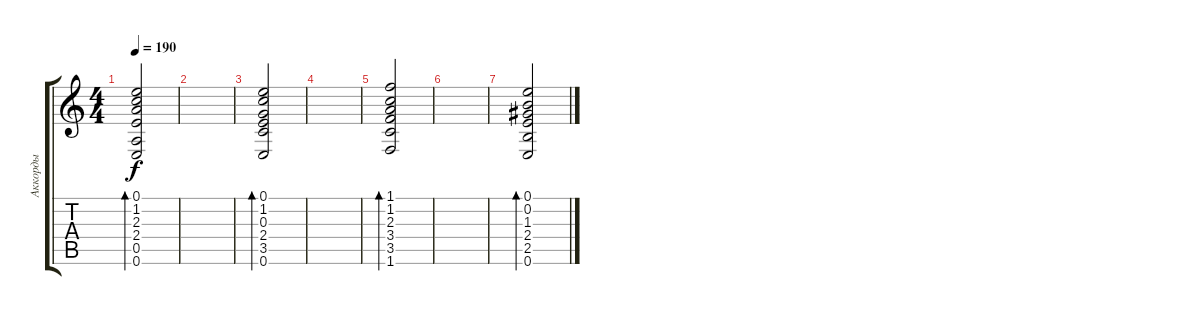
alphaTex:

\track ("Аккорды" "Аккорды") {instrument acousticguitarsteel}
\staff {score tabs}
\tuning (E4 B3 G3 D3 A2 E2) {hide}
\ts (4 4)
\tempo 190
\clef g2
\ks c
(0.1 1.2 2.3 2.4 0.5 0.6).2{bd 60 dy f} |
|
(0.1 1.2 0.3 2.4 3.5 0.6).2{bd 60} |
|
(1.1 1.2 2.3 3.4 3.5 1.6).2{bd 60} |
|
(0.1 0.2 1.3 2.4 2.5 0.6).2{bd 60}
